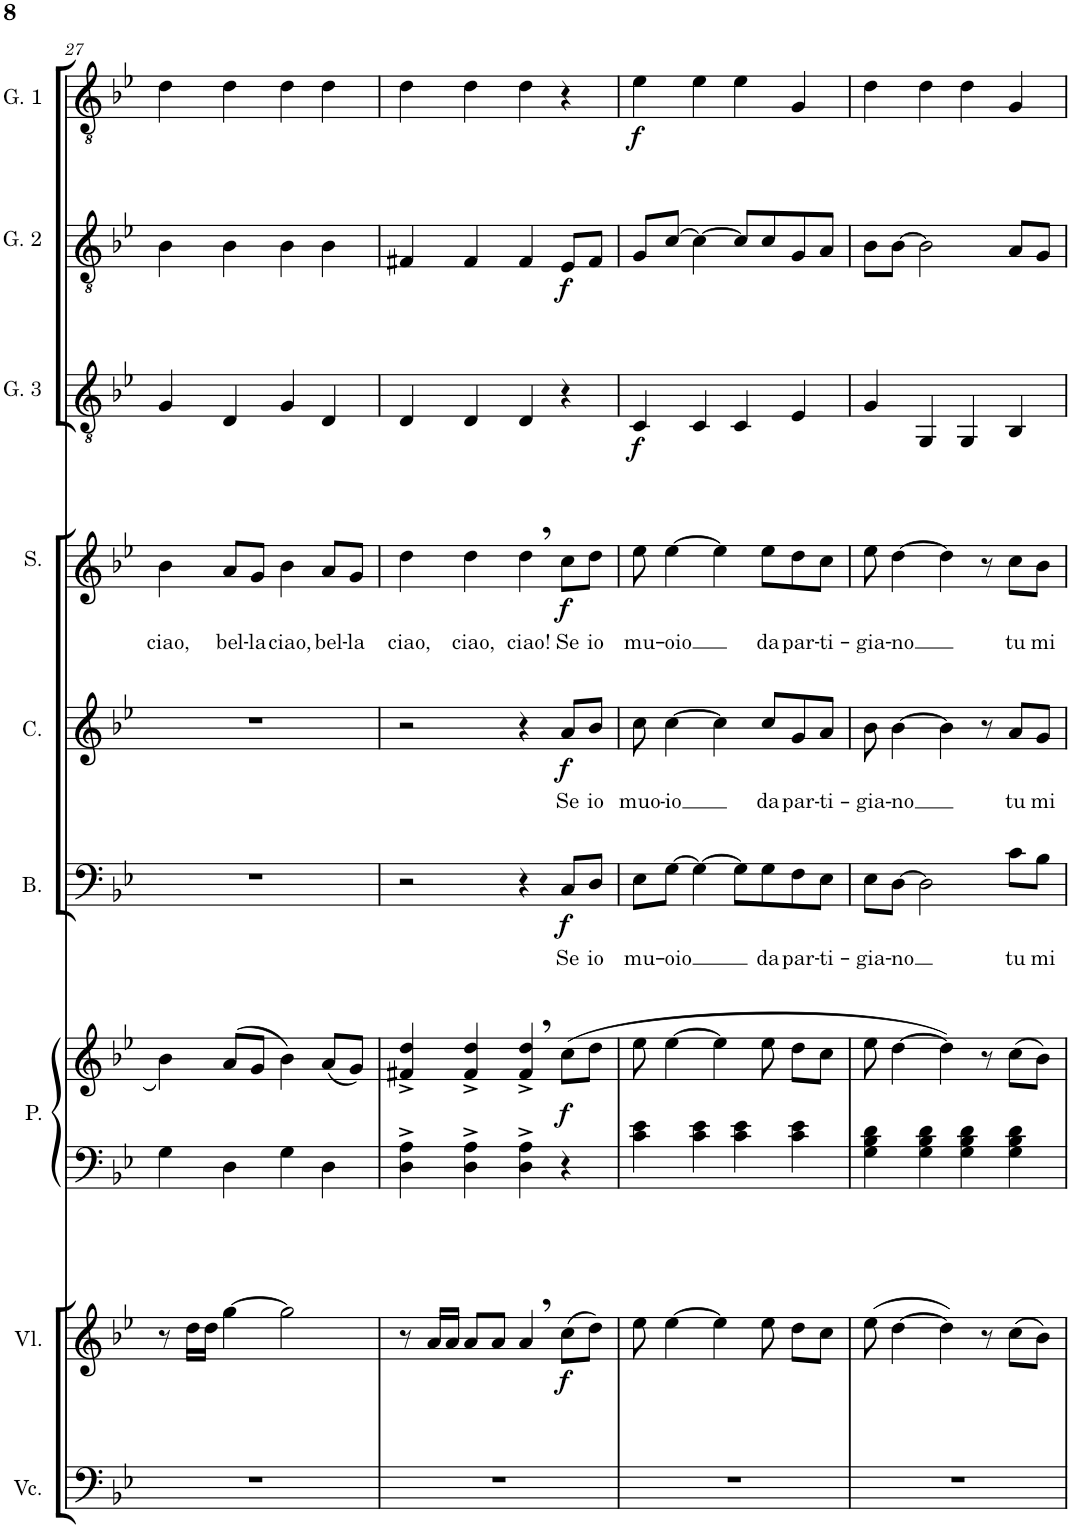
**kern	**kern	**dynam	**kern	**kern	**dynam	**kern	**text	**dynam	**kern	**text	**dynam	**kern	**text	**dynam	**kern	**dynam	**kern	**dynam	**kern	**dynam
*part9	*part8	*part8	*part7	*part7	*part7	*part6	*part6	*part6	*part5	*part5	*part5	*part4	*part4	*part4	*part3	*part3	*part2	*part2	*part1	*part1
*staff10	*staff9	*staff9	*staff8	*staff7	*staff7/8	*staff6	*staff6	*staff6	*staff5	*staff5	*staff5	*staff4	*staff4	*staff4	*staff3	*staff3	*staff2	*staff2	*staff1	*staff1
*I"Violoncelo	*I"Violino	*	*I"Piano	*	*	*I"Barítono	*	*	*I"Contralto	*	*	*I"Soprano	*	*	*I"Guitarra 2	*	*I"Guitarra 2	*	*I"Guitarra 1	*
*I'Vc.	*I'Vl.	*	*I'P.	*	*	*I'B.	*	*	*I'C.	*	*	*I'S.	*	*	*I'G. 3	*	*I'G. 2	*	*I'G. 1	*
!!LO:PB:g=z
*clefF4	*clefG2	*	*clefF4	*clefG2	*	*clefF4	*	*	*clefG2	*	*	*clefG2	*	*	*clefGv2	*	*clefGv2	*	*clefGv2	*
*k[b-e-]	*k[b-e-]	*	*k[b-e-]	*k[b-e-]	*	*k[b-e-]	*	*	*k[b-e-]	*	*	*k[b-e-]	*	*	*k[b-e-]	*	*k[b-e-]	*	*k[b-e-]	*
*M4/4	*M4/4	*	*M4/4	*M4/4	*	*M4/4	*	*	*M4/4	*	*	*M4/4	*	*	*M4/4	*	*M4/4	*	*M4/4	*
*met(c)	*met(c)	*	*met(c)	*met(c)	*	*met(c)	*	*	*met(c)	*	*	*met(c)	*	*	*met(c)	*	*met(c)	*	*met(c)	*
=27	=27	=27	=27	=27	=27	=27	=27	=27	=27	=27	=27	=27	=27	=27	=27	=27	=27	=27	=27	=27
!	!	!	!	!	!	!	!	!	!	!	!	!	!LO:LY:b	!	!	!	!	!	!	!
1r	8r	.	4G\	4b-\	.	1r	.	.	1r	.	.	4b-\	ciao,	.	4G/	.	4B-\	.	4d\	.
.	16dd\LL	.	.	.	.	.	.	.	.	.	.	.	.	.	.	.	.	.	.	.
.	16dd\JJ	.	.	.	.	.	.	.	.	.	.	.	.	.	.	.	.	.	.	.
!	!	!	!	!	!	!	!	!	!	!	!	!	!LO:LY:b	!	!	!	!	!	!	!
.	[4gg\	.	4D\	(8a/L	.	.	.	.	.	.	.	8a/L	bel-	.	4D/	.	4B-\	.	4d\	.
!	!	!	!	!	!	!	!	!	!	!	!	!	!LO:LY:b	!	!	!	!	!	!	!
.	.	.	.	8g/J	.	.	.	.	.	.	.	8g/J	-la	.	.	.	.	.	.	.
!	!	!	!	!	!	!	!	!	!	!	!	!	!LO:LY:b	!	!	!	!	!	!	!
.	2gg\]	.	4G\	4b-\)	.	.	.	.	.	.	.	4b-\	ciao,	.	4G/	.	4B-\	.	4d\	.
!	!	!	!	!	!	!	!	!	!	!	!	!	!LO:LY:b	!	!	!	!	!	!	!
.	.	.	4D\	(8a/L	.	.	.	.	.	.	.	8a/L	bel-	.	4D/	.	4B-\	.	4d\	.
!	!	!	!	!	!	!	!	!	!	!	!	!	!LO:LY:b	!	!	!	!	!	!	!
.	.	.	.	8g/J)	.	.	.	.	.	.	.	8g/J	-la	.	.	.	.	.	.	.
=28	=28	=28	=28	=28	=28	=28	=28	=28	=28	=28	=28	=28	=28	=28	=28	=28	=28	=28	=28	=28
!	!	!	!	!	!	!	!	!	!	!	!	!	!LO:LY:b	!	!	!	!	!	!	!
1r	8r	.	4D\^ 4A\^	4f#X/^ 4dd/^	.	2r	.	.	2r	.	.	4dd\	ciao,	.	4D/	.	4F#X/	.	4d\	.
.	16a/LL	.	.	.	.	.	.	.	.	.	.	.	.	.	.	.	.	.	.	.
.	16a/JJ	.	.	.	.	.	.	.	.	.	.	.	.	.	.	.	.	.	.	.
!	!	!	!	!	!	!	!	!	!	!	!	!	!LO:LY:b	!	!	!	!	!	!	!
.	8a/L	.	4D\^ 4A\^	4f#/^ 4dd/^	.	.	.	.	.	.	.	4dd\	ciao,	.	4D/	.	4F#/	.	4d\	.
.	8a/J	.	.	.	.	.	.	.	.	.	.	.	.	.	.	.	.	.	.	.
!	!	!	!	!	!	!	!	!	!	!	!	!	!LO:LY:b	!	!	!	!	!	!	!
.	4a,/	.	4D\^ 4A\^	4f#/^, 4dd/^,	.	4r	.	.	4r	.	.	4dd,\	ciao!	.	4D/	.	4F#/	.	4d\	.
!	!	!LO:DY:b	!	!	!LO:DY:b	!	!LO:LY:b	!LO:DY:b	!	!LO:LY:b	!LO:DY:b	!	!LO:LY:b	!LO:DY:b	!	!	!	!LO:DY:b	!	!
.	(8cc\L	f	4r	(8cc\L	f	8C/L	Se	f	8a/L	Se	f	8cc\L	Se	f	4r	.	8E-/L	f	4r	.
!	!	!	!	!	!	!	!LO:LY:b	!	!	!LO:LY:b	!	!	!LO:LY:b	!	!	!	!	!	!	!
.	8dd\J)	.	.	8dd\J	.	8D/J	io	.	8b-/J	io	.	8dd\J	io	.	.	.	8F#/J	.	.	.
=29	=29	=29	=29	=29	=29	=29	=29	=29	=29	=29	=29	=29	=29	=29	=29	=29	=29	=29	=29	=29
!	!	!	!	!	!	!	!LO:LY:b	!	!	!LO:LY:b	!	!	!LO:LY:b	!	!	!LO:DY:b	!	!	!	!LO:DY:b
1r	8ee-\	.	4c\ 4e-\	8ee-\	.	8E-\L	mu-	.	8cc\	muo-	.	8ee-\	mu-	.	4C/	f	8G/L	.	4e-\	f
!	!	!	!	!	!	!	!LO:LY:b	!	!	!LO:LY:b	!	!	!LO:LY:b	!	!	!	!	!	!	!
.	[4ee-\	.	.	[4ee-\	.	[8G\J	-oio	.	[4cc\	-io	.	[4ee-\	-oio	.	.	.	[8c/J	.	.	.
.	.	.	4c\ 4e-\	.	.	4G\_	.	.	.	.	.	.	.	.	4C/	.	4c\_	.	4e-\	.
.	4ee-\]	.	.	4ee-\]	.	.	.	.	4cc\]	.	.	4ee-\]	.	.	.	.	.	.	.	.
.	.	.	4c\ 4e-\	.	.	8G\L]	.	.	.	.	.	.	.	.	4C/	.	8c/L]	.	4e-\	.
!	!	!	!	!	!	!	!LO:LY:b	!	!	!LO:LY:b	!	!	!LO:LY:b	!	!	!	!	!	!	!
.	8ee-\	.	.	8ee-\	.	8G\	da	.	8cc/L	da	.	8ee-\L	da	.	.	.	8c/	.	.	.
!	!	!	!	!	!	!	!LO:LY:b	!	!	!LO:LY:b	!	!	!LO:LY:b	!	!	!	!	!	!	!
.	8dd\L	.	4c\ 4e-\	8dd\L	.	8F\	par-	.	8g/	par-	.	8dd\	par-	.	4E-/	.	8G/	.	4G/	.
!	!	!	!	!	!	!	!LO:LY:b	!	!	!LO:LY:b	!	!	!LO:LY:b	!	!	!	!	!	!	!
.	8cc\J	.	.	8cc\J	.	8E-\J	-ti-	.	8a/J	-ti-	.	8cc\J	-ti-	.	.	.	8A/J	.	.	.
=30	=30	=30	=30	=30	=30	=30	=30	=30	=30	=30	=30	=30	=30	=30	=30	=30	=30	=30	=30	=30
!	!	!	!	!	!	!	!LO:LY:b	!	!	!LO:LY:b	!	!	!LO:LY:b	!	!	!	!	!	!	!
1r	(8ee-\	.	4G\ 4B-\ 4d\	8ee-\	.	8E-\L	-gia-	.	8b-\	-gia-	.	8ee-\	-gia-	.	4G/	.	8B-\L	.	4d\	.
!	!	!	!	!	!	!	!LO:LY:b	!	!	!LO:LY:b	!	!	!LO:LY:b	!	!	!	!	!	!	!
.	[4dd\	.	.	[4dd\	.	[8D\J	-no	.	[4b-\	-no	.	[4dd\	-no	.	.	.	[8B-\J	.	.	.
.	.	.	4G\ 4B-\ 4d\	.	.	2D\]	.	.	.	.	.	.	.	.	4GG/	.	2B-\]	.	4d\	.
.	4dd\])	.	.	4dd\])	.	.	.	.	4b-\]	.	.	4dd\]	.	.	.	.	.	.	.	.
.	.	.	4G\ 4B-\ 4d\	.	.	.	.	.	.	.	.	.	.	.	4GG/	.	.	.	4d\	.
.	8r	.	.	8r	.	.	.	.	8r	.	.	8r	.	.	.	.	.	.	.	.
!	!	!	!	!	!	!	!LO:LY:b	!	!	!LO:LY:b	!	!	!LO:LY:b	!	!	!	!	!	!	!
.	(8cc\L	.	4G\ 4B-\ 4d\	(8cc\L	.	8c\L	tu	.	8a/L	tu	.	8cc\L	tu	.	4BB-/	.	8A/L	.	4G/	.
!	!	!	!	!	!	!	!LO:LY:b	!	!	!LO:LY:b	!	!	!LO:LY:b	!	!	!	!	!	!	!
.	8b-\J)	.	.	8b-\J)	.	8B-\J	mi	.	8g/J	mi	.	8b-\J	mi	.	.	.	8G/J	.	.	.
=	=	=	=	=	=	=	=	=	=	=	=	=	=	=	=	=	=	=	=	=
*-	*-	*-	*-	*-	*-	*-	*-	*-	*-	*-	*-	*-	*-	*-	*-	*-	*-	*-	*-	*-
